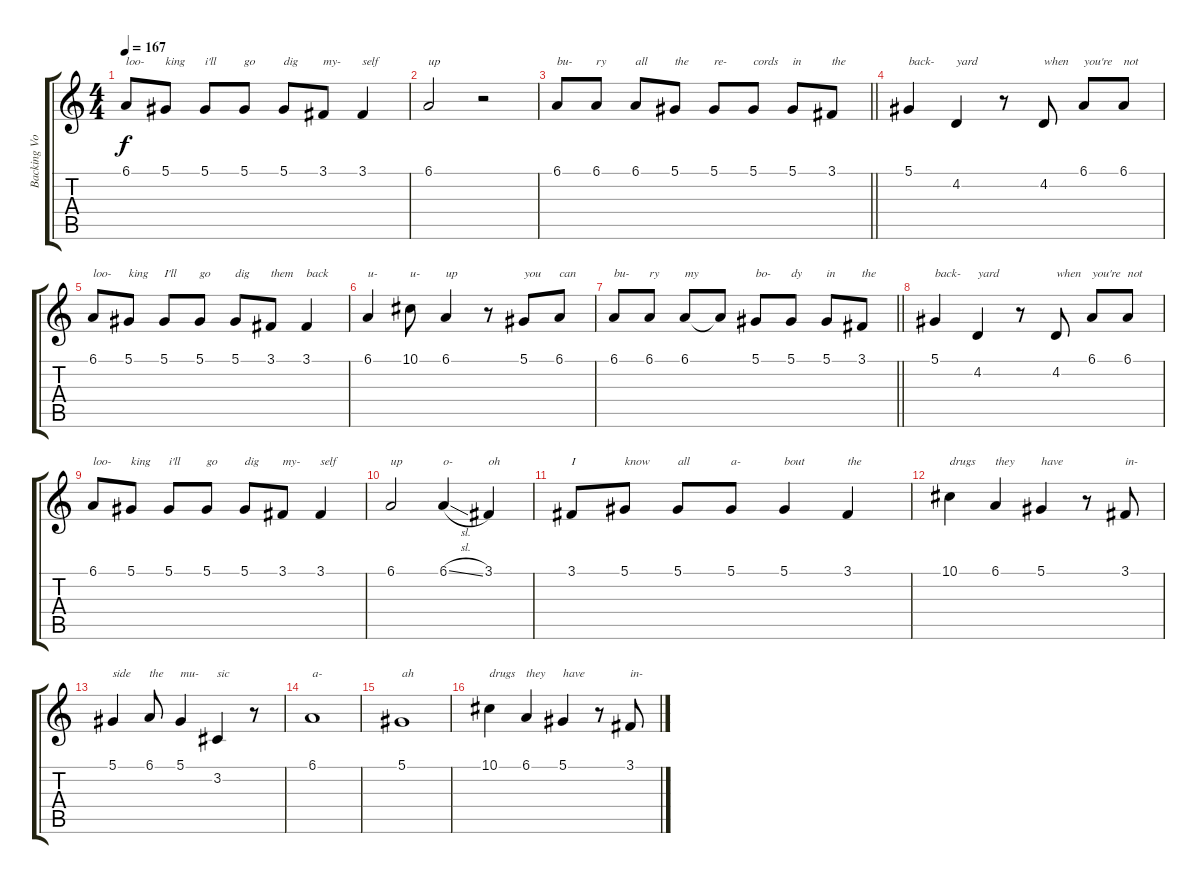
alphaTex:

\track ("Backing Vocals [L]" "Backing Vo") {instrument altosax}
\staff {score tabs}
\tuning (Eb4 Bb3 Gb3 Db3 Ab2 Db2) {hide}
\ts (4 4)
\tempo 167
\clef g2
\ks c
6.1.8{txt "loo-" dy f} 5.1.8{txt "king"} 5.1.8{txt "i'll"} 5.1.8{txt "go"} 5.1.8{txt "dig"} 3.1.8{txt "my-"} 3.1.4{txt "self"} |
6.1.2{txt "up"} r.2 |
\barLineRight lightlight
6.1.8{txt "bu-"} 6.1.8{txt "ry"} 6.1.8{txt "all"} 5.1.8{txt "the"} 5.1.8{txt "re-"} 5.1.8{txt "cords"} 5.1.8{txt "in"} 3.1.8{txt "the"} |
5.1.4{txt "back-"} 4.2.4{txt "yard"} r.8 4.2.8{txt "when"} 6.1.8{txt "you're"} 6.1.8{txt "not"} |
6.1.8{txt "loo-"} 5.1.8{txt "king"} 5.1.8{txt "I'll"} 5.1.8{txt "go"} 5.1.8{txt "dig"} 3.1.8{txt "them"} 3.1.4{txt "back"} |
6.1.4{txt "u-"} 10.1.8{txt "u-"} 6.1.4{txt "up"} r.8 5.1.8{txt "you"} 6.1.8{txt "can"} |
\barLineRight lightlight
6.1.8{txt "bu-"} 6.1.8{txt "ry"} 6.1.8{txt "my"} 6.1{t}.8 5.1.8{txt "bo-"} 5.1.8{txt "dy"} 5.1.8{txt "in"} 3.1.8{txt "the"} |
5.1.4{txt "back-"} 4.2.4{txt "yard"} r.8 4.2.8{txt "when"} 6.1.8{txt "you're"} 6.1.8{txt "not"} |
6.1.8{txt "loo-"} 5.1.8{txt "king"} 5.1.8{txt "i'll"} 5.1.8{txt "go"} 5.1.8{txt "dig"} 3.1.8{txt "my-"} 3.1.4{txt "self"} |
6.1.2{txt "up"} 6.1{sl}.4{txt "o-"} 3.1.4{txt "oh"} |
3.1.8{txt "I"} 5.1.8{txt "know"} 5.1.8{txt "all"} 5.1.8{txt "a-"} 5.1.4{txt "bout"} 3.1.4{txt "the"} |
10.1.4{txt "drugs"} 6.1.4{txt "they"} 5.1.4{txt "have"} r.8 3.1.8{txt "in-"} |
5.1.4{txt "side"} 6.1.8{txt "the"} 5.1.4{txt "mu-"} 3.2.4{txt "sic"} r.8 |
6.1.1{txt "a-"} |
5.1.1{txt "ah"} |
10.1.4{txt "drugs"} 6.1.4{txt "they"} 5.1.4{txt "have"} r.8 3.1.8{txt "in-"}
